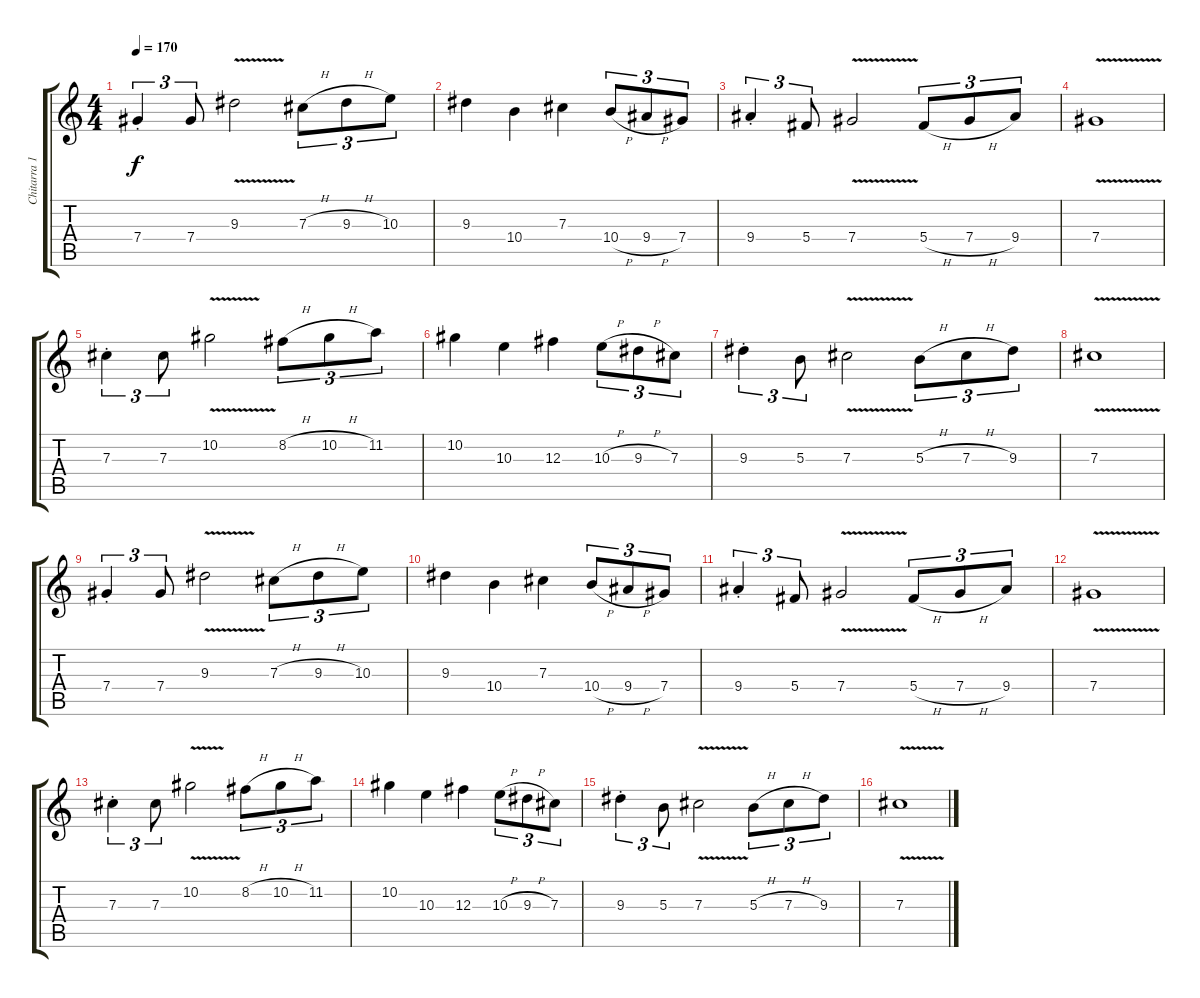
\track ("Chitarra 1" "Chitarra 1") {instrument distortionguitar}
\staff {score tabs}
\tuning (Eb4 Bb3 Gb3 Db3 Ab2 Eb2) {hide}
\ts (4 4)
\tempo 170
\clef g2
\ks c
7.4{st}.4{tu (3 2) dy f} 7.4.8{tu (3 2)} 9.3{v}.2 7.3{h}.8{tu (3 2)} 9.3{h}.8{tu (3 2)} 10.3.8{tu (3 2)} |
9.3.4 10.4.4 7.3.4 10.4{h}.8{tu (3 2)} 9.4{h}.8{tu (3 2)} 7.4.8{tu (3 2)} |
9.4{st}.4{tu (3 2)} 5.4.8{tu (3 2)} 7.4{v}.2 5.4{h}.8{tu (3 2)} 7.4{h}.8{tu (3 2)} 9.4.8{tu (3 2)} |
7.4{v}.1 |
7.3{st}.4{tu (3 2)} 7.3.8{tu (3 2)} 10.2{v}.2 8.2{h}.8{tu (3 2)} 10.2{h}.8{tu (3 2)} 11.2.8{tu (3 2)} |
10.2.4 10.3.4 12.3.4 10.3{h}.8{tu (3 2)} 9.3{h}.8{tu (3 2)} 7.3.8{tu (3 2)} |
9.3{st}.4{tu (3 2)} 5.3.8{tu (3 2)} 7.3{v}.2 5.3{h}.8{tu (3 2)} 7.3{h}.8{tu (3 2)} 9.3.8{tu (3 2)} |
7.3{v}.1 |
7.4{st}.4{tu (3 2)} 7.4.8{tu (3 2)} 9.3{v}.2 7.3{h}.8{tu (3 2)} 9.3{h}.8{tu (3 2)} 10.3.8{tu (3 2)} |
9.3.4 10.4.4 7.3.4 10.4{h}.8{tu (3 2)} 9.4{h}.8{tu (3 2)} 7.4.8{tu (3 2)} |
9.4{st}.4{tu (3 2)} 5.4.8{tu (3 2)} 7.4{v}.2 5.4{h}.8{tu (3 2)} 7.4{h}.8{tu (3 2)} 9.4.8{tu (3 2)} |
7.4{v}.1 |
7.3{st}.4{tu (3 2)} 7.3.8{tu (3 2)} 10.2{v}.2 8.2{h}.8{tu (3 2)} 10.2{h}.8{tu (3 2)} 11.2.8{tu (3 2)} |
10.2.4 10.3.4 12.3.4 10.3{h}.8{tu (3 2)} 9.3{h}.8{tu (3 2)} 7.3.8{tu (3 2)} |
9.3{st}.4{tu (3 2)} 5.3.8{tu (3 2)} 7.3{v}.2 5.3{h}.8{tu (3 2)} 7.3{h}.8{tu (3 2)} 9.3.8{tu (3 2)} |
7.3{v}.1
